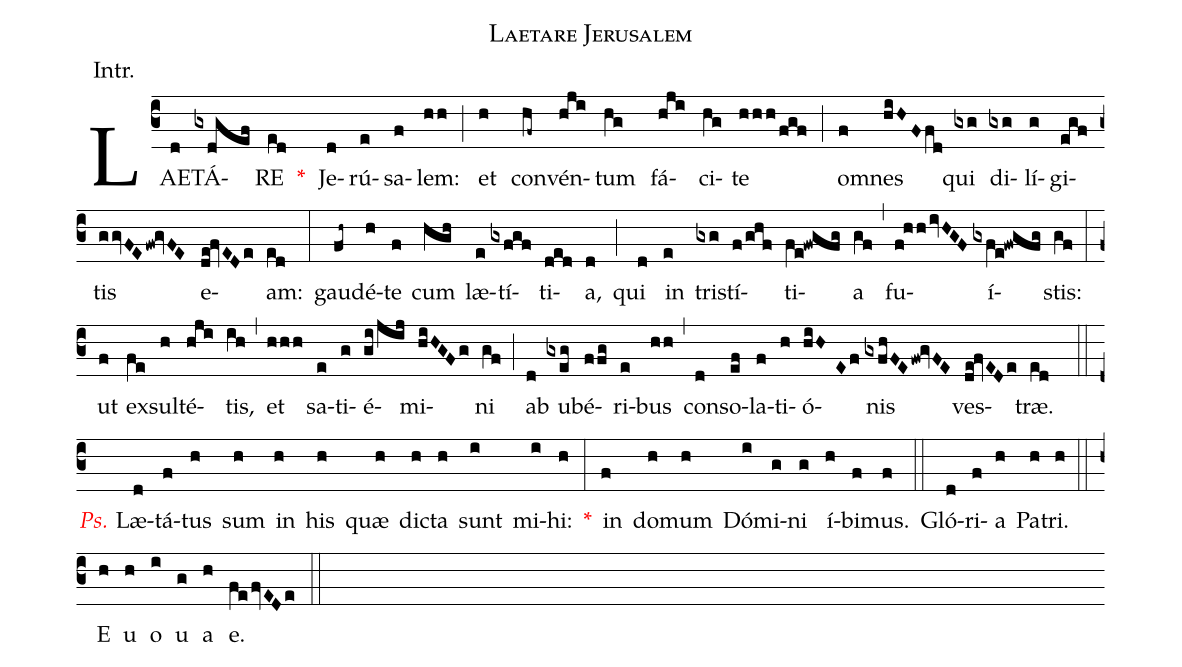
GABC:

name:Laetare Jerusalem;
annotation:Intr.;
mode:V.;
office-part:Introit;
%%
(c3) LAE(d)TÁ(gxdgef)RE(ed) <v>\red{*}</v>() Je(d)rú(e)sa(f)lem:(hh) (;) et(h) con(hf~)vén(hji)tum(hg) fá(hji)ci(hg)te(hhh/fgf) (;) o(f)mnes(hiHFfd) qui(gxg) di(gxg)lí(g)gi(egf)tis(ggvFEfw!gvFE) e(de!fvEDe)am:(ed) (:) gau(fh~)dé(h)te(f) cum(hgh) læ(e)tí(gxfgf)ti(ded)a,(d) (;) qui(d) in(e) tri(gxg)stí(f/ghf)ti(fe!fwgfg)a(gf) (,) fu(f!hhivHGF)í(gxfe!fwgfg)stis:(gf) (:) ut(f) ex(fe)sul(h)té(hji)tis,(ih) (,) et(hhh) sa(e)ti(g)é(gi/jij)mi(hiHGFg)ni(gf) (;) ab(d) u(gxeg)bé(ffg)ri(e)bus(hh) (,) con(d)so(ef)la(f)ti(h)ó(hiHEf)nis(gxfhFEfw!gvFE) ves(de!fvEDe)træ.(ed) (::) <v>\redit{Ps.}</v> Læ(d)tá(f)tus(h) sum(h) in(h) his(h) quæ(h) di(h)cta(h) sunt(i) mi(i)hi:(h) <v>\red{*}</v>(:) in(f) do(h)mum(h) Dó(i)mi(g)ni(g) í(h)bi(f)mus.(f) (::) Gló(d)ri(f)a(h) Pa(h)tri.(h) (::) E(h) u(h) o(i) u(g) a(h) e.(fefvEDe) (::)
